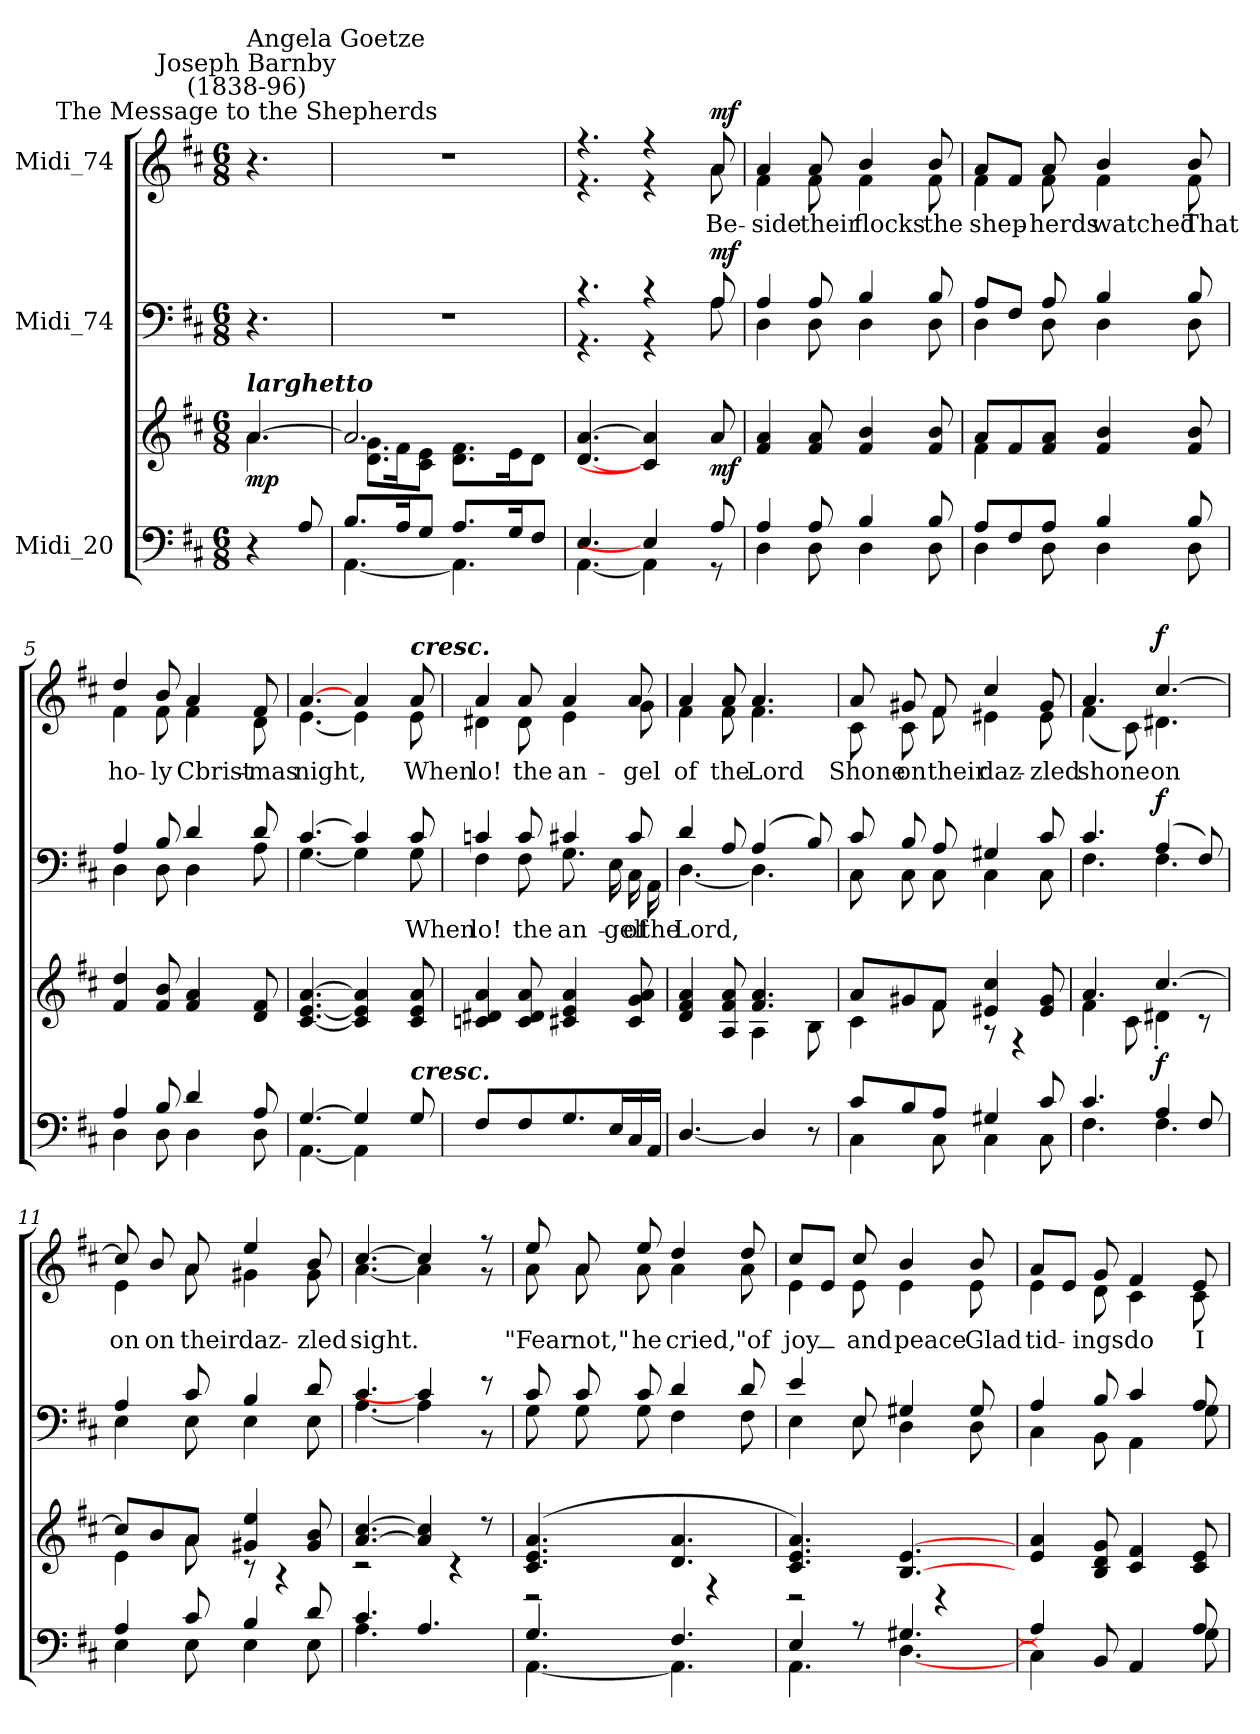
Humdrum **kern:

**kern	**kern	**dynam	**kern	**text	**dynam	**kern	**text	**dynam
*part3	*part3	*part3	*part2	*part2	*part2	*part1	*part1	*part1
*staff4	*staff3	*staff3/4	*staff2	*staff2	*staff2	*staff1	*staff1	*staff1
*I"Midi_20	*	*	*I"Midi_74	*	*	*I"Midi_74	*	*
*clefF4	*clefG2	*	*clefF4	*	*	*clefG2	*	*
*k[f#c#]	*k[f#c#]	*	*k[f#c#]	*	*	*k[f#c#]	*	*
*D:	*D:	*	*D:	*	*	*D:	*	*
*M6/8	*M6/8	*	*M6/8	*	*	*M6/8	*	*
=	=	=	=	=	=	=	=	=
*^	*^	*	*^	*	*	*^	*	*
!	!	!	!	!	!	!	!	!	!LO:TX:a:cj:t=The Message to the Shepherds	!	!	!
!	!	!	!	!	!	!	!	!	!LO:TX:a:cj:t=Joseph Barnby\n(1838-96)	!	!	!
!	!	!	!	!	!	!	!	!	!LO:TX:a:t=Angela Goetze	!	!	!
!	!	!LO:TX:a:Bi:t=larghetto	!	!	!	!	!	!	!	!	!	!
!	!	!	!	!LO:DY:b	!	!	!	!	!	!	!	!
4r	4ryy	[4.a/	4.a\	mp	4.r	4ryy	.	.	4.r	4ryy	.	.
8A/	8ryy	.	.	.	.	8ryy	.	.	.	8ryy	.	.
=1	=1	=1	=1	=1	=1	=1	=1	=1	=1	=1	=1	=1
!	!	!	!	!	!LO:N:vis=1	!	!	!	!LO:N:vis=1	!	!	!
8.BL	[4.AA\	2.a/]	8.d 8.gL	.	2.r	2ryy	.	.	2.r	2ryy	.	.
16A	.	.	16f#	.	.	.	.	.	.	.	.	.
8GJ	.	.	8c# 8eJ	.	.	.	.	.	.	.	.	.
8.A/L	4.AA\]	.	8.d 8.f#L	.	.	.	.	.	.	.	.	.
.	.	.	.	.	.	4ryy	.	.	.	4ryy	.	.
16G/	.	.	16e	.	.	.	.	.	.	.	.	.
8F#/J	.	.	8dJ	.	.	.	.	.	.	.	.	.
=2	=2	=2	=2	=2	=2	=2	=2	=2	=2	=2	=2	=2
4.E/	[4.AA\	[4.d/ [4.a/	2ryy	.	4.r	4.r	.	.	4.r	4.r	.	.
4E/]	4AA\]	4c#/] 4a/]	.	.	4r	4r	.	.	4r	4r	.	.
.	.	.	4ryy	.	.	.	.	.	.	.	.	.
!	!	!	!	!LO:DY:b	!	!	!	!LO:DY:a	!	!	!LO:LY:b	!LO:DY:b
8A/	8r	8a/	.	mf	8A/	8A\	.	mf	8a/	8a\	Be-	mf
=3	=3	=3	=3	=3	=3	=3	=3	=3	=3	=3	=3	=3
!	!	!	!	!	!	!	!	!	!	!	!LO:LY:b	!
4A/	4D\	4f#/ 4a/	2ryy	.	4A/	4D\	.	.	4a/	4f#\	-side	.
!	!	!	!	!	!	!	!	!	!	!	!LO:LY:b	!
8A/	8D\	8f#/ 8a/	.	.	8A/	8D\	.	.	8a/	8f#\	their	.
!	!	!	!	!	!	!	!	!	!	!	!LO:LY:b	!
4B/	4D\	4f#/ 4b/	.	.	4B/	4D\	.	.	4b/	4f#\	flocks	.
.	.	.	4ryy	.	.	.	.	.	.	.	.	.
!	!	!	!	!	!	!	!	!	!	!	!LO:LY:b	!
8B/	8D\	8f#/ 8b/	.	.	8B/	8D\	.	.	8b/	8f#\	the	.
=4	=4	=4	=4	=4	=4	=4	=4	=4	=4	=4	=4	=4
!	!	!	!	!	!	!	!	!	!	!	!LO:LY:b	!
8A/L	4D\	8a/L	4f#\	.	8A/L	4D\	.	.	8a/L	4f#\	shep-	.
8F#/	.	8f#/	.	.	8F#/J	.	.	.	8f#/J	.	.	.
!	!	!	!	!	!	!	!	!	!	!	!LO:LY:b	!
8A/J	8D\	8f#/ 8a/J	8ryy	.	8A/	8D\	.	.	8a/	8f#\	herds	.
!	!	!	!	!	!	!	!	!	!	!	!LO:LY:b	!
4B/	4D\	4f#/ 4b/	8ryy	.	4B/	4D\	.	.	4b/	4f#\	watched	.
.	.	.	4ryy	.	.	.	.	.	.	.	.	.
!	!	!	!	!	!	!	!	!	!	!	!LO:LY:b	!
8B/	8D\	8f#/ 8b/	.	.	8B/	8D\	.	.	8b/	8f#\	That	.
=5	=5	=5	=5	=5	=5	=5	=5	=5	=5	=5	=5	=5
!	!	!	!	!	!	!	!	!	!	!	!LO:LY:b	!
4A/	4D\	4f#/ 4dd/	2ryy	.	4A/	4D\	.	.	4dd/	4f#\	ho-	.
!	!	!	!	!	!	!	!	!	!	!	!LO:LY:b	!
8B/	8D\	8f#/ 8b/	.	.	8B/	8D\	.	.	8b/	8f#\	-ly	.
!	!	!	!	!	!	!	!	!	!	!	!LO:LY:b	!
4d/	4D\	4f#/ 4a/	.	.	4d/	4D\	.	.	4a/	4f#\	Cbrist-	.
.	.	.	4ryy	.	.	.	.	.	.	.	.	.
!	!	!	!	!	!	!	!	!	!	!	!LO:LY:b	!
8A/	8D\	8d/ 8f#/	.	.	8d/	8A\	.	.	8f#/	8d\	-mas	.
!!LO:LB:g=z	!!
=6	=6	=6	=6	=6	=6	=6	=6	=6	=6	=6	=6	=6
!	!	!	!	!	!	!	!	!	!	!	!LO:LY:b	!
[4.G/	[4.AA\	[4.c#/ [4.e/ [4.a/	2ryy	.	[4.c#/	[4.G\	.	.	[4.a/	[4.e\	night,	.
4G/]	4AA\]	4c#/] 4e/] 4a/]	.	.	4c#/]	4G\]	.	.	4a/	4e\]	.	.
.	.	.	4ryy	.	.	.	.	.	.	.	.	.
!	!	!	!	!	!	!	!	!	!LO:TX:a:Bi:t=cresc.	!	!	!
!LO:TX:a:Bi:t=cresc.	!	!	!	!	!	!	!	!	!	!	!	!
!	!	!	!	!	!	!	!LO:LY:b	!	!	!	!LO:LY:b	!
8G/	8ryy	8c#/ 8e/ 8a/	.	.	8c#/	8G\	When	.	8a/	8e\	When	.
=7	=7	=7	=7	=7	=7	=7	=7	=7	=7	=7	=7	=7
!	!	!	!	!	!	!	!LO:LY:b	!	!	!	!LO:LY:b	!
4F#/	2ryy	4cn/ 4d#X/ 4a/	2ryy	.	4cn/	4F#\	lo!	.	4a/	4d#X\	lo!	.
!	!	!	!	!	!	!	!LO:LY:b	!	!	!	!LO:LY:b	!
8F#/	.	8c/ 8d#/ 8a/	.	.	8c/	8F#\	the	.	8a/	8d#\	the	.
!	!	!	!	!	!	!	!LO:LY:b	!	!	!	!LO:LY:b	!
8.G/L	.	4c#X/ 4e/ 4a/	.	.	4c#X/	8.G\	an-	.	4a/	4e\	an-	.
.	4ryy	.	4ryy	.	.	.	.	.	.	.	.	.
!	!	!	!	!	!	!	!LO:LY:b	!	!	!	!	!
16E/	.	.	.	.	.	16E\	-gel	.	.	.	.	.
!	!	!	!	!	!	!	!LO:LY:b	!	!	!	!LO:LY:b	!
16C#/	.	8c#/ 8g/ 8a/	.	.	8c#/	16C#\	of	.	8a/	8g\	-gel	.
!	!	!	!	!	!	!	!LO:LY:b	!	!	!	!	!
16AA/JJ	.	.	.	.	.	16AA\	the	.	.	.	.	.
=8	=8	=8	=8	=8	=8	=8	=8	=8	=8	=8	=8	=8
!	!	!	!	!	!	!	!LO:LY:b	!	!	!	!LO:LY:b	!
[4.D/	2ryy	4d/ 4f#/ 4a/	4ryy	.	4d/	[4.D\	Lord,	.	4a/	4f#\	of	.
!	!	!	!	!	!	!	!	!	!	!	!LO:LY:b	!
.	.	8A/ 8f#/ 8a/	8ryy	.	8A/	.	.	.	8a/	8f#\	the	.
!	!	!	!	!	!	!	!	!	!	!	!LO:LY:b	!
4D/]	.	4.f#/ 4.a/	4A\	.	(>4A/	4.D\]	.	.	4.a/	4.f#\	Lord	.
.	4ryy	.	.	.	.	.	.	.	.	.	.	.
8r	.	.	8B\	.	8B/)	.	.	.	.	.	.	.
=9	=9	=9	=9	=9	=9	=9	=9	=9	=9	=9	=9	=9
!	!	!	!	!	!	!	!	!	!	!	!LO:LY:b	!
8c#/L	4C#\	8a/L	4c#\	.	8c#/	8C#\	.	.	8a/	8c#\	Shone	.
!	!	!	!	!	!	!	!	!	!	!	!LO:LY:b	!
8B/	.	8g#X/	.	.	8B/	8C#\	.	.	8g#X/	8c#\	on	.
!	!	!	!	!	!	!	!	!	!	!	!LO:LY:b	!
8A/J	8C#\	8f#/J	8f#\	.	8A/	8C#\	.	.	8f#/	8f#\	their	.
!	!	!	!	!	!	!	!	!	!	!	!LO:LY:b	!
4G#X/	4C#\	4e#X/ 4cc#/	8r	.	4G#X/	4C#\	.	.	4cc#/	4e#X\	daz-	.
.	.	.	4r	.	.	.	.	.	.	.	.	.
!	!	!	!	!	!	!	!	!	!	!	!LO:LY:b	!
8c#/	8C#\	8e#/ 8g#/	.	.	8c#/	8C#\	.	.	8g#/	8e#\	-zled	.
!!LO:LB:g=z	!!
=10	=10	=10	=10	=10	=10	=10	=10	=10	=10	=10	=10	=10
!	!	!	!	!	!	!	!	!	!	!	!LO:LY:a	!
!	!	!	!	!	!	!	!	!	!	!	!LO:LY:b	!
4.c#/	4.F#\	4.a/	4f#\	.	4.c#/	4.F#\	.	.	4.a/	(<4f#\	shone	.
.	.	.	8c#\	.	.	.	.	.	.	8c#\)	.	.
!	!	!	!	!	!	!	!	!	!	!	!LO:LY:a	!
!	!	!	!	!LO:DY:a=2	!	!	!	!LO:DY:a	!	!	!LO:LY:b	!LO:DY:a
4A/	4.F#\	[4.cc#/	4d#X'\	f	(>4A/	4.F#\	.	f	[4.cc#/	4.d#X\	on	f
8F#/	.	.	8r	.	8F#/)	.	.	.	.	.	.	.
=11	=11	=11	=11	=11	=11	=11	=11	=11	=11	=11	=11	=11
!	!	!	!	!	!	!	!	!	!	!	!LO:LY:b	!
4A/	4E\	8cc#/L]	4e\	.	4A/	4E\	.	.	8cc#/]	4e\	on	.
!	!	!	!	!	!	!	!	!	!	!	!LO:LY:a	!
.	.	8b/	.	.	.	.	.	.	8b/	.	on	.
!	!	!	!	!	!	!	!	!	!	!	!LO:LY:b	!
8c#/	8E\	8a/J	8a\	.	8c#/	8E\	.	.	8a/	8a\	their	.
!	!	!	!	!	!	!	!	!	!	!	!LO:LY:b	!
4B/	4E\	4g#X/ 4ee/	8r	.	4B/	4E\	.	.	4ee/	4g#X\	daz-	.
.	.	.	4r	.	.	.	.	.	.	.	.	.
!	!	!	!	!	!	!	!	!	!	!	!LO:LY:b	!
8d/	8E\	8g#/ 8b/	.	.	8d/	8E\	.	.	8b/	8g#\	-zled	.
=12	=12	=12	=12	=12	=12	=12	=12	=12	=12	=12	=12	=12
!	!	!	!	!	!	!	!	!	!	!	!LO:LY:b	!
4.c#/	4.A\	[4.a/ [4.cc#/	2r	.	4.c#/	[4.A\	.	.	[4.cc#/	[4.a\	sight.	.
4.A/	4.ryy	4a/] 4cc#/]	.	.	4c#/]	4A\]	.	.	4cc#/]	4a\]	.	.
.	.	.	4r	.	.	.	.	.	.	.	.	.
.	.	8r	.	.	8r	8r	.	.	8r	8r	.	.
=13	=13	=13	=13	=13	=13	=13	=13	=13	=13	=13	=13	=13
!	!	!	!	!	!	!	!	!	!	!	!LO:LY:b	!
4.G/	[4.AA\	(>4.c#/ 4.e/ 4.a/	2r	.	8c#/	8G\	.	.	8ee/	8a\	"Fear	.
!	!	!	!	!	!	!	!	!	!	!	!LO:LY:b	!
.	.	.	.	.	8c#/	8G\	.	.	8a/	8a\	not,"	.
!	!	!	!	!	!	!	!	!	!	!	!LO:LY:b	!
.	.	.	.	.	8c#/	8G\	.	.	8ee/	8a\	he	.
!	!	!	!	!	!	!	!	!	!	!	!LO:LY:b	!
4.F#/	4.AA\]	4.d/ 4.a/	.	.	4d/	4F#\	.	.	4dd/	4a\	cried,	.
.	.	.	4r	.	.	.	.	.	.	.	.	.
!	!	!	!	!	!	!	!	!	!	!	!LO:LY:b	!
.	.	.	.	.	8d/	8F#\	.	.	8dd/	8a\	"of	.
=14	=14	=14	=14	=14	=14	=14	=14	=14	=14	=14	=14	=14
!	!	!	!	!	!	!	!	!	!	!	!LO:LY:b	!
4E/	4.AA\	4.c#/ 4.e/ 4.a/)	2r	.	4e/	4E\	.	.	8cc#/L	4e\	joy_	.
.	.	.	.	.	.	.	.	.	8e/J	.	.	.
!	!	!	!	!	!	!	!	!	!	!	!LO:LY:b	!
8r	.	.	.	.	8E/	8E\	.	.	8cc#/	8e\	and	.
!	!	!	!	!	!	!	!	!	!	!	!LO:LY:b	!
4.G#X/	[4.D\	[4.B/ [4.e/	.	.	4G#X/	4D\	.	.	4b/	4e\	peace	.
.	.	.	4r	.	.	.	.	.	.	.	.	.
!	!	!	!	!	!	!	!	!	!	!	!LO:LY:b	!
.	.	.	.	.	8G#/	8D\	.	.	8b/	8e\	Glad	.
!!LO:LB:g=z	!!
=15	=15	=15	=15	=15	=15	=15	=15	=15	=15	=15	=15	=15
!	!	!	!	!	!	!	!	!	!	!	!LO:LY:b	!
4A/]	4C#\]	4e/ 4a/	2ryy	.	4A/	4C#\	.	.	8a/L	4e\	tid-	.
.	.	.	.	.	.	.	.	.	8e/J	.	.	.
!	!	!	!	!	!	!	!	!	!	!	!LO:LY:b	!
4.ryy	8BB/	8B/ 8d/ 8g/	.	.	8B/	8BB\	.	.	8g/	8d\	ings	.
!	!	!	!	!	!	!	!	!	!	!	!LO:LY:b	!
.	4AA/	4c#/ 4f#/	.	.	4c#/	4AA\	.	.	4f#/	4c#\	do	.
.	.	.	4ryy	.	.	.	.	.	.	.	.	.
!	!	!	!	!	!	!	!	!	!	!	!LO:LY:b	!
8A/	8G\	8c#/ 8e/	.	.	8A/	8G\	.	.	8e/	8c#\	I	.
*v	*v	*	*	*	*v	*v	*	*	*v	*v	*	*
*	*v	*v	*	*	*	*	*	*	*
=	=	=	=	=	=	=	=	=
*-	*-	*-	*-	*-	*-	*-	*-	*-
